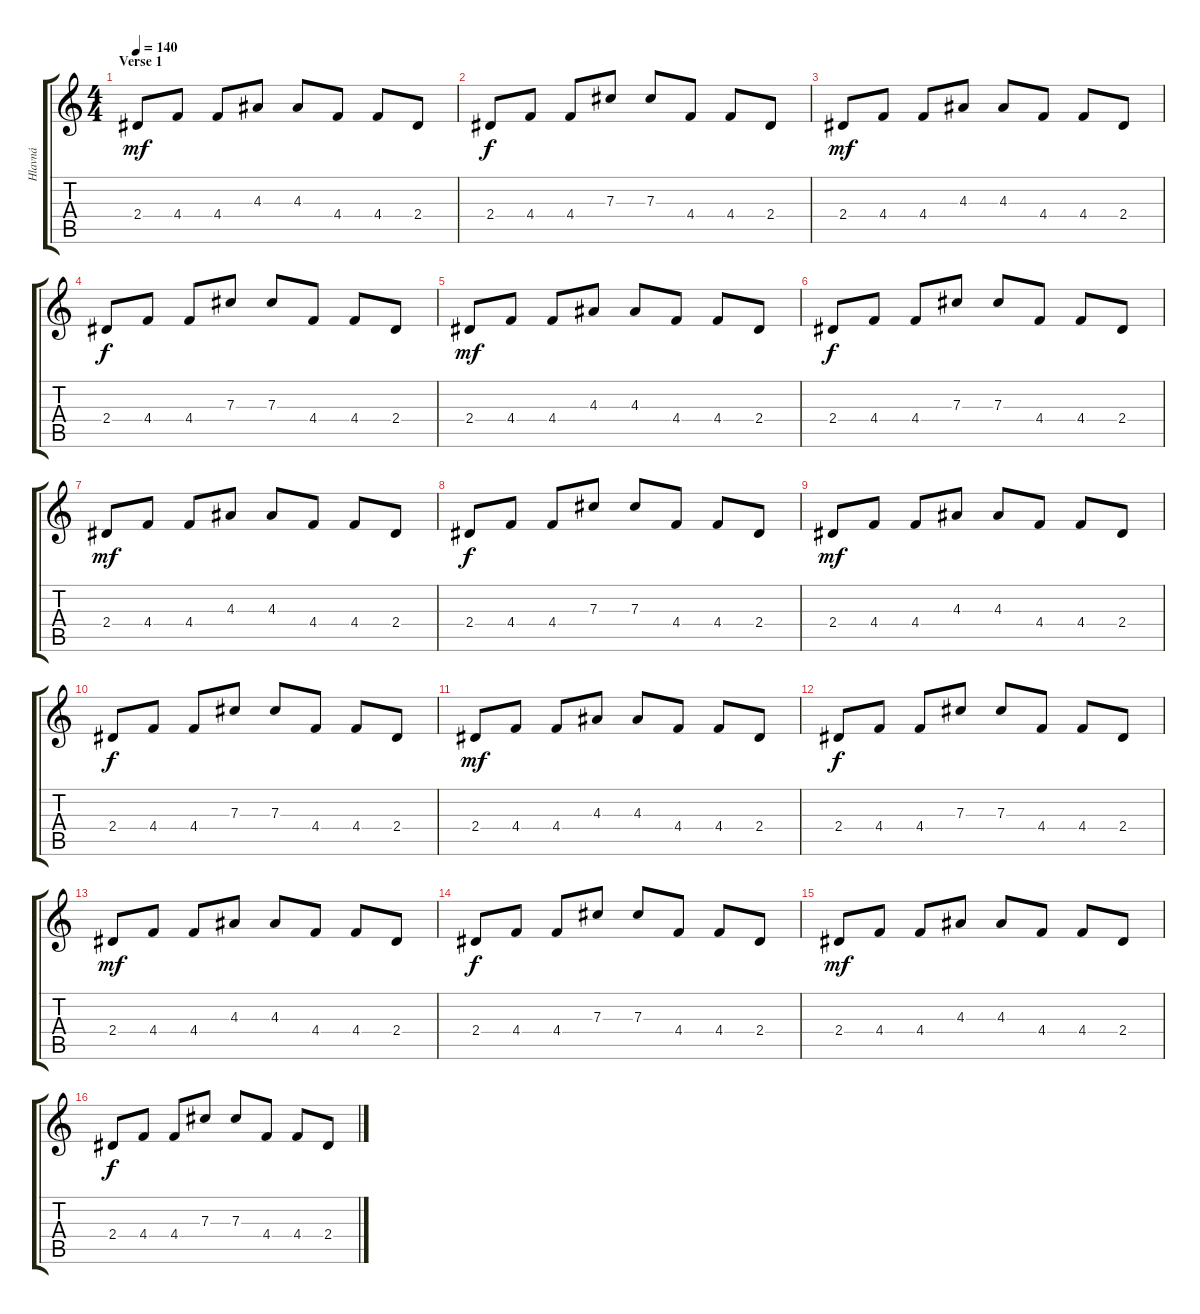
\track ("Hlavná" "Hlavná") {instrument overdrivenguitar}
\staff {score tabs}
\tuning (Eb4 Bb3 Gb3 Db3 Ab2 Eb2) {hide}
\ts (4 4)
\section ("" "Verse 1")
\tempo 140
\clef g2
\ks c
2.4.8{dy mf} 4.4.8 4.4.8 4.3.8 4.3.8 4.4.8 4.4.8 2.4.8 |
2.4.8{dy f} 4.4.8 4.4.8 7.3.8 7.3.8 4.4.8 4.4.8 2.4.8 |
2.4.8{dy mf} 4.4.8 4.4.8 4.3.8 4.3.8 4.4.8 4.4.8 2.4.8 |
2.4.8{dy f} 4.4.8 4.4.8 7.3.8 7.3.8 4.4.8 4.4.8 2.4.8 |
2.4.8{dy mf} 4.4.8 4.4.8 4.3.8 4.3.8 4.4.8 4.4.8 2.4.8 |
2.4.8{dy f} 4.4.8 4.4.8 7.3.8 7.3.8 4.4.8 4.4.8 2.4.8 |
2.4.8{dy mf} 4.4.8 4.4.8 4.3.8 4.3.8 4.4.8 4.4.8 2.4.8 |
2.4.8{dy f} 4.4.8 4.4.8 7.3.8 7.3.8 4.4.8 4.4.8 2.4.8 |
2.4.8{dy mf} 4.4.8 4.4.8 4.3.8 4.3.8 4.4.8 4.4.8 2.4.8 |
2.4.8{dy f} 4.4.8 4.4.8 7.3.8 7.3.8 4.4.8 4.4.8 2.4.8 |
2.4.8{dy mf} 4.4.8 4.4.8 4.3.8 4.3.8 4.4.8 4.4.8 2.4.8 |
2.4.8{dy f} 4.4.8 4.4.8 7.3.8 7.3.8 4.4.8 4.4.8 2.4.8 |
2.4.8{dy mf} 4.4.8 4.4.8 4.3.8 4.3.8 4.4.8 4.4.8 2.4.8 |
2.4.8{dy f} 4.4.8 4.4.8 7.3.8 7.3.8 4.4.8 4.4.8 2.4.8 |
2.4.8{dy mf} 4.4.8 4.4.8 4.3.8 4.3.8 4.4.8 4.4.8 2.4.8 |
2.4.8{dy f} 4.4.8 4.4.8 7.3.8 7.3.8 4.4.8 4.4.8 2.4.8
